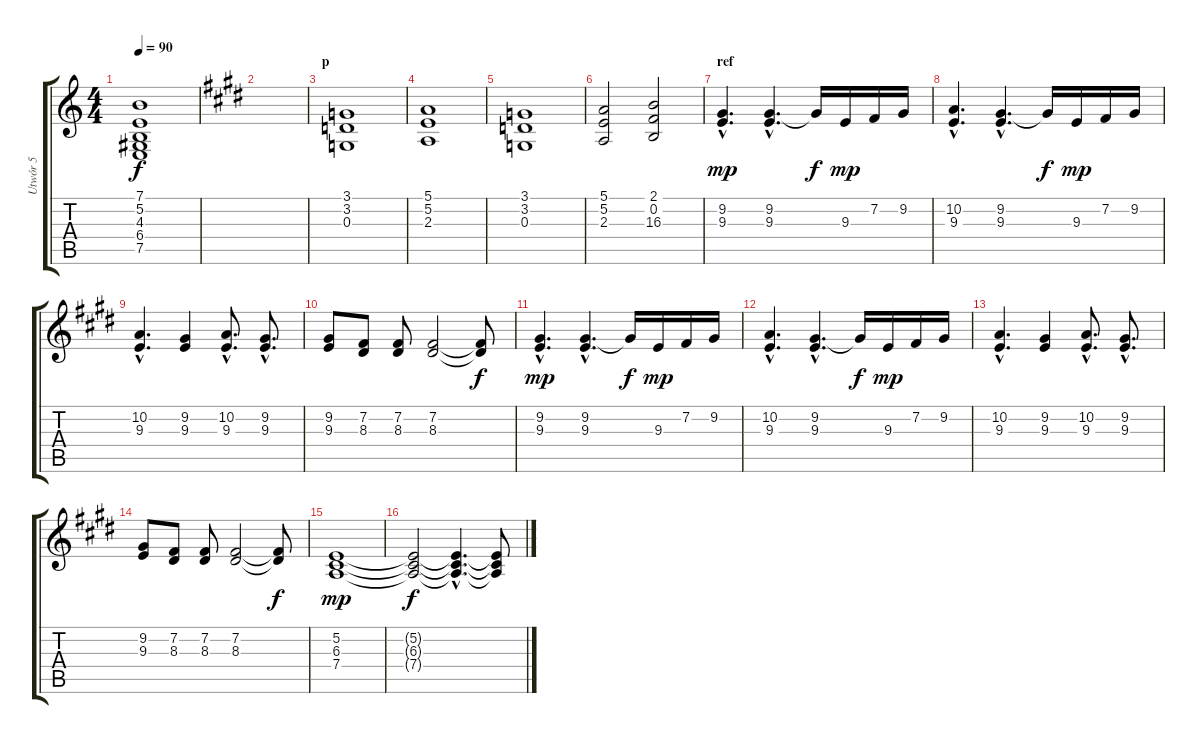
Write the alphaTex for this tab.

\track ("Utwór 5" "Utwór 5") {instrument pad2warm}
\staff {score tabs}
\tuning (E4 B3 G3 D3 A2 E2) {hide}
\ts (4 4)
\tempo 90
\clef g2
\ks c
(7.1{t} 5.2{t} 4.3{t} 6.4{t} 7.5{t}).1{dy f} |
\ks e
|
\section ("" "p")
(3.1 3.2 0.3).1 |
(5.1 5.2 2.3).1 |
(3.1 3.2 0.3).1 |
(5.1 5.2 2.3).2 (2.1 0.2 16.3).2 |
\section ("" "ref")
(9.2{hac} 9.3{hac}).4{d dy mp} (9.2{hac} 9.3{hac}).4{d} 9.2{t}.16{dy f} 9.3.16{dy mp} 7.2.16 9.2.16 |
(10.2{hac} 9.3{hac}).4{d} (9.2{hac} 9.3{hac}).4{d} 9.2{t}.16{dy f} 9.3.16{dy mp} 7.2.16 9.2.16 |
(10.2{hac} 9.3{hac}).4{d} (9.2 9.3).4 (10.2{hac} 9.3{hac}).8{d} (9.2{hac} 9.3{hac}).8{d} |
(9.2 9.3).8 (7.2 8.3).8 (7.2 8.3).8 (7.2 8.3).2 (7.2{t} 8.3{t}).8{dy f} |
(9.2{hac} 9.3{hac}).4{d dy mp} (9.2{hac} 9.3{hac}).4{d} 9.2{t}.16{dy f} 9.3.16{dy mp} 7.2.16 9.2.16 |
(10.2{hac} 9.3{hac}).4{d} (9.2{hac} 9.3{hac}).4{d} 9.2{t}.16{dy f} 9.3.16{dy mp} 7.2.16 9.2.16 |
(10.2{hac} 9.3{hac}).4{d} (9.2 9.3).4 (10.2{hac} 9.3{hac}).8{d} (9.2{hac} 9.3{hac}).8{d} |
(9.2 9.3).8 (7.2 8.3).8 (7.2 8.3).8 (7.2 8.3).2 (7.2{t} 8.3{t}).8{dy f} |
(5.2 6.3 7.4).1{dy mp} |
(5.2{t} 6.3{t} 7.4{t}).2{dy f} (5.2{hac t} 6.3{hac t} 7.4{hac t}).4{d} (5.2{t} 6.3{t} 7.4{t}).8
